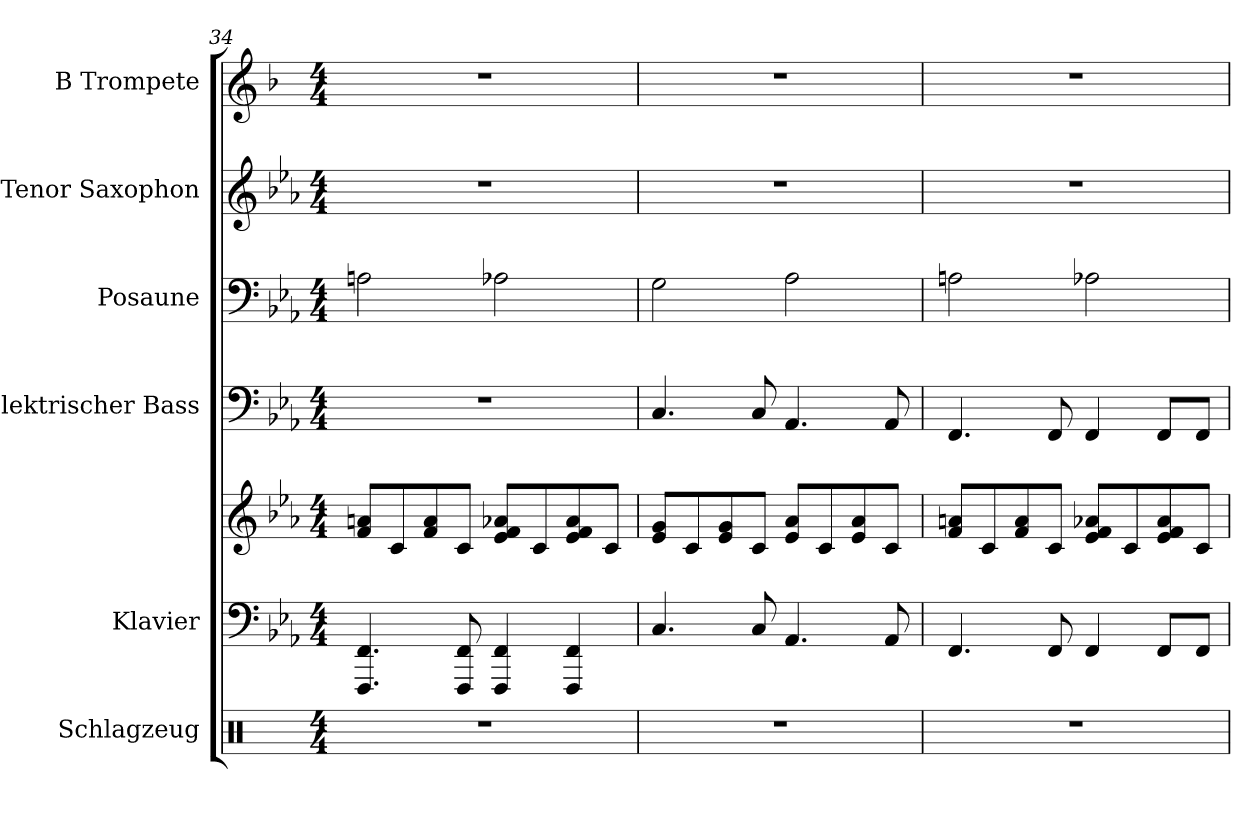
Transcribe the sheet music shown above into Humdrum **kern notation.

**kern	**kern	**kern	**kern	**kern	**kern	**kern
*part6	*part5	*part5	*part4	*part3	*part2	*part1
*staff7	*staff6	*staff5	*staff4	*staff3	*staff2	*staff1
*I"Schlagzeug	*I"Klavier	*	*I"Elektrischer Bass	*I"Posaune	*I"Tenor Saxophon	*I"B Trompete
*I'Slzg.	*I'Klav.	*	*I'E-B.	*I'Psn.	*I'T. Sax.	*I'B Tpt.
*clefX	*clefF4	*clefG2	*clefF4	*clefF4	*clefG2	*clefG2
*	*	*	*ITrd7c12	*	*ITrd8c14	*ITrd1c2
*k[]	*k[b-e-a-]	*k[b-e-a-]	*k[b-e-a-]	*k[b-e-a-]	*k[b-e-a-]	*k[b-e-a-]
*M4/4	*M4/4	*M4/4	*M4/4	*M4/4	*M4/4	*M4/4
=34	=34	=34	=34	=34	=34	=34
1r	4.FFF/ 4.FF/	8f/ 8an/L	1r	2An\	1r	1r
.	.	8c/	.	.	.	.
.	.	8f/ 8a/	.	.	.	.
.	8FFF/ 8FF/	8c/J	.	.	.	.
.	4FFF/ 4FF/	8e-/ 8f/ 8a-X/L	.	2A-X\	.	.
.	.	8c/	.	.	.	.
.	4FFF/ 4FF/	8e-/ 8f/ 8a-/	.	.	.	.
.	.	8c/J	.	.	.	.
!!LO:PB:g=z
=35	=35	=35	=35	=35	=35	=35
1r	4.C/	8e-/ 8g/L	4.CC/	2G\	1r	1r
.	.	8c/	.	.	.	.
.	.	8e-/ 8g/	.	.	.	.
.	8C/	8c/J	8CC/	.	.	.
.	4.AA-/	8e-/ 8a-/L	4.AAA-/	2A-\	.	.
.	.	8c/	.	.	.	.
.	.	8e-/ 8a-/	.	.	.	.
.	8AA-/	8c/J	8AAA-/	.	.	.
=36	=36	=36	=36	=36	=36	=36
1r	4.FF/	8f/ 8an/L	4.FFF/	2An\	1r	1r
.	.	8c/	.	.	.	.
.	.	8f/ 8a/	.	.	.	.
.	8FF/	8c/J	8FFF/	.	.	.
.	4FF/	8e-/ 8f/ 8a-X/L	4FFF/	2A-X\	.	.
.	.	8c/	.	.	.	.
.	8FF/L	8e-/ 8f/ 8a-/	8FFF/L	.	.	.
.	8FF/J	8c/J	8FFF/J	.	.	.
=	=	=	=	=	=	=
*-	*-	*-	*-	*-	*-	*-
